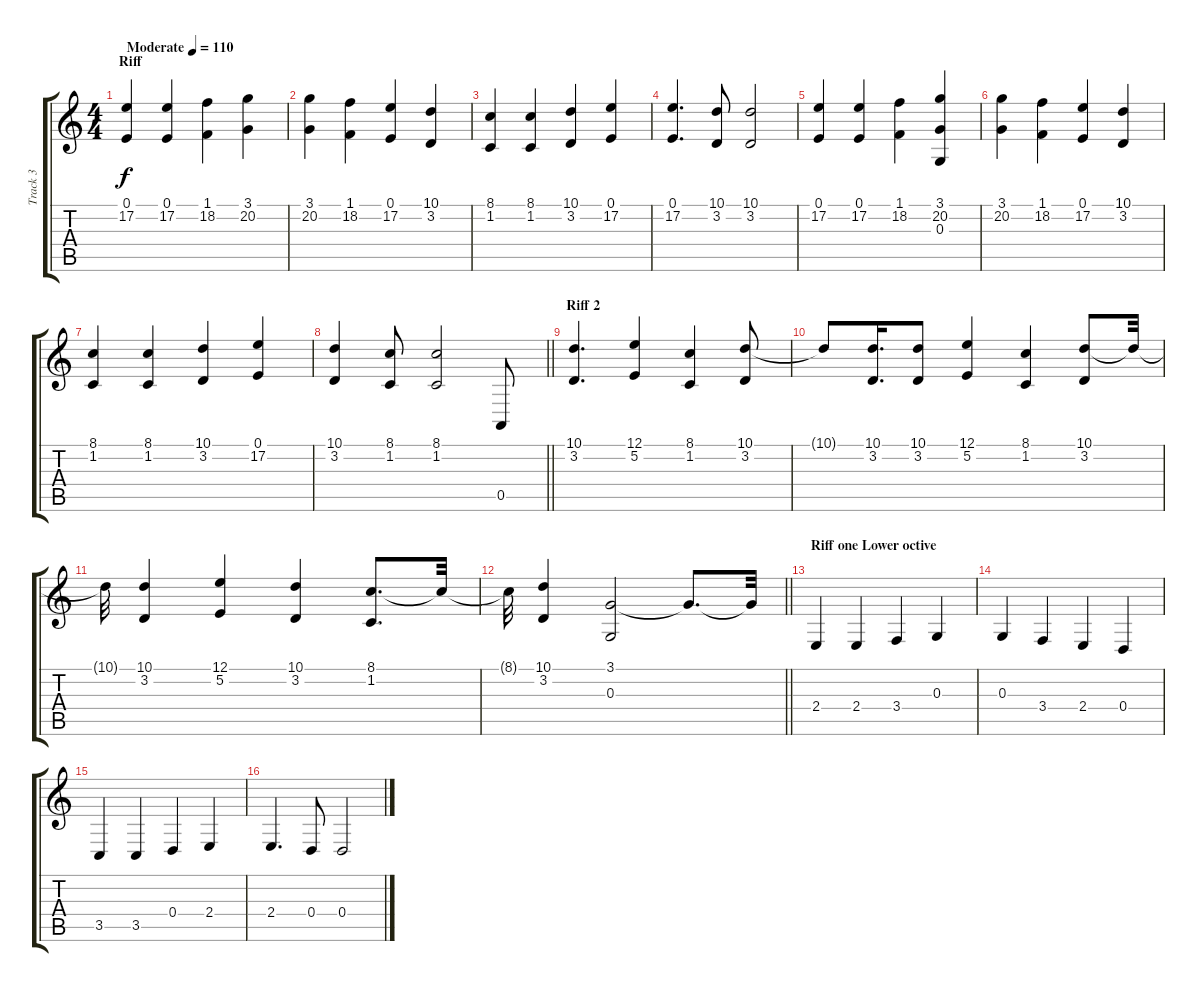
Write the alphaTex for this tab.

\track ("Track 3" "Track 3") {instrument churchorgan}
\staff {score tabs}
\tuning (E4 B3 G3 D3 A2 E2) {hide}
\ts (4 4)
\section ("" "Riff")
\tempo (110 "Moderate")
\clef g2
\ks c
(0.1 17.2).4{dy f instrument churchorgan} (0.1 17.2).4 (1.1 18.2).4 (3.1 20.2).4 |
(3.1 20.2).4 (1.1 18.2).4 (0.1 17.2).4 (10.1 3.2).4 |
(8.1 1.2).4 (8.1 1.2).4 (10.1 3.2).4 (0.1 17.2).4 |
(0.1 17.2).4{d} (10.1 3.2).8 (10.1 3.2).2 |
(0.1 17.2).4 (0.1 17.2).4 (1.1 18.2).4 (3.1 20.2 0.3).4 |
(3.1 20.2).4 (1.1 18.2).4 (0.1 17.2).4 (10.1 3.2).4 |
(8.1 1.2).4 (8.1 1.2).4 (10.1 3.2).4 (0.1 17.2).4 |
\barLineRight lightlight
(10.1 3.2).4 (8.1 1.2).8 (8.1 1.2).2 0.5.8 |
\section ("" "Riff 2")
(10.1 3.2).4{d} (12.1 5.2).4 (8.1 1.2).4 (10.1 3.2).8 |
10.1{t}.8 (10.1 3.2).16{d} (10.1 3.2).8 (12.1 5.2).4 (8.1 1.2).4 (10.1 3.2).8 10.1{t}.32 |
10.1{t}.32 (10.1 3.2).4 (12.1 5.2).4 (10.1 3.2).4 (8.1 1.2).8{d} 8.1{t}.32 |
\barLineRight lightlight
8.1{t}.32 (10.1 3.2).4 (3.1 0.3).2 3.1{t}.8{d} 3.1{t}.32 |
\section ("" "Riff one Lower octive")
2.4.4 2.4.4 3.4.4 0.3.4 |
0.3.4 3.4.4 2.4.4 0.4.4 |
3.5.4 3.5.4 0.4.4 2.4.4 |
2.4.4{d} 0.4.8 0.4.2
